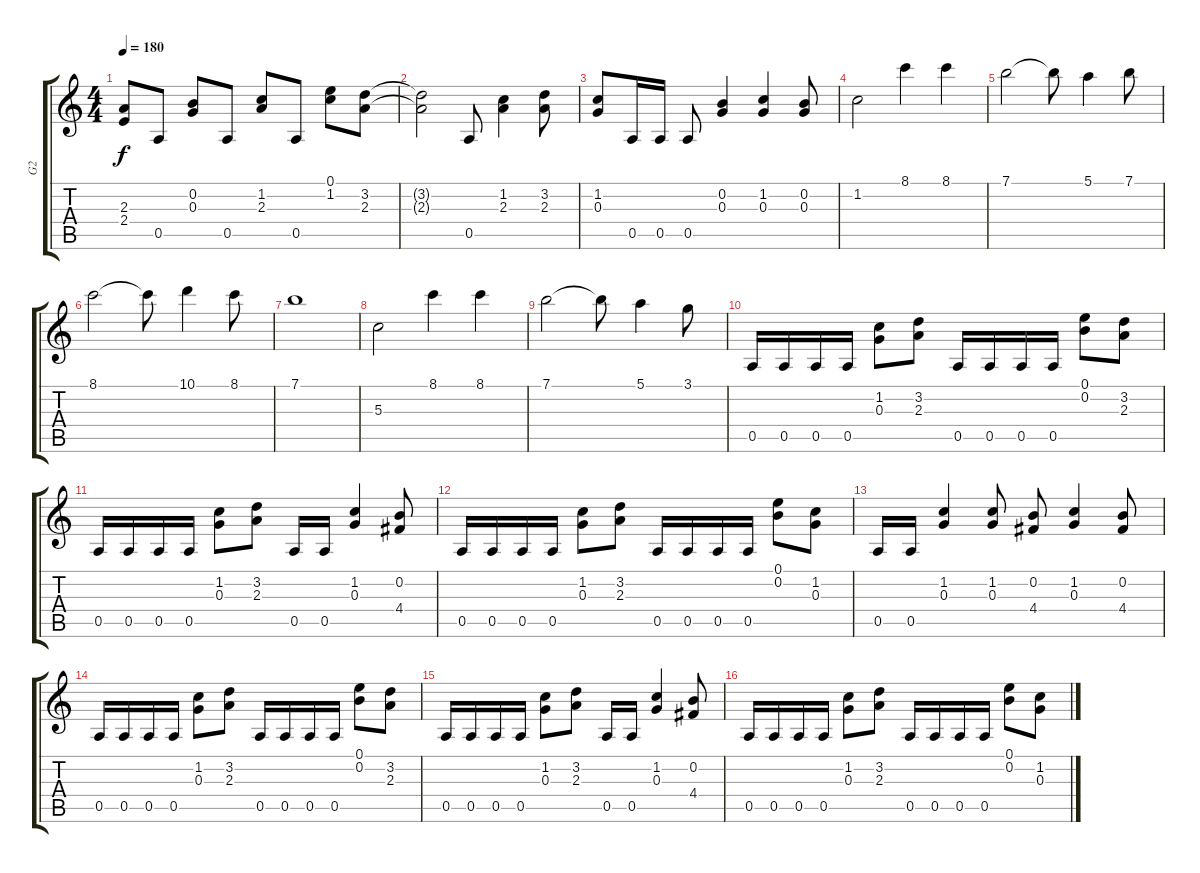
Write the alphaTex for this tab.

\track ("G2" "G2") {instrument distortionguitar}
\staff {score tabs}
\tuning (E4 B3 G3 D3 A2 E2) {hide}
\ts (4 4)
\tempo 180
\clef g2
\ks c
(2.3{t} 2.4{t}).8{dy f} 0.5.8 (0.2 0.3).8 0.5.8 (1.2 2.3).8 0.5.8 (0.1 1.2).8 (3.2 2.3).8 |
(3.2{t} 2.3{t}).2 0.5.8 (1.2 2.3).4 (3.2 2.3).8 |
(1.2 0.3).8 0.5.16 0.5.16 0.5.8 (0.2 0.3).4 (1.2 0.3).4 (0.2 0.3).8 |
1.2.2 8.1.4 8.1.4 |
7.1.2 7.1{t}.8 5.1.4 7.1.8 |
8.1.2 8.1{t}.8 10.1.4 8.1.8 |
7.1.1 |
5.3.2 8.1.4 8.1.4 |
7.1.2 7.1{t}.8 5.1.4 3.1.8 |
0.5.16 0.5.16 0.5.16 0.5.16 (1.2 0.3).8 (3.2 2.3).8 0.5.16 0.5.16 0.5.16 0.5.16 (0.1 0.2).8 (3.2 2.3).8 |
0.5.16 0.5.16 0.5.16 0.5.16 (1.2 0.3).8 (3.2 2.3).8 0.5.16 0.5.16 (1.2 0.3).4 (0.2 4.4).8 |
0.5.16 0.5.16 0.5.16 0.5.16 (1.2 0.3).8 (3.2 2.3).8 0.5.16 0.5.16 0.5.16 0.5.16 (0.1 0.2).8 (1.2 0.3).8 |
0.5.16 0.5.16 (1.2 0.3).4 (1.2 0.3).8 (0.2 4.4).8 (1.2 0.3).4 (0.2 4.4).8 |
0.5.16 0.5.16 0.5.16 0.5.16 (1.2 0.3).8 (3.2 2.3).8 0.5.16 0.5.16 0.5.16 0.5.16 (0.1 0.2).8 (3.2 2.3).8 |
0.5.16 0.5.16 0.5.16 0.5.16 (1.2 0.3).8 (3.2 2.3).8 0.5.16 0.5.16 (1.2 0.3).4 (0.2 4.4).8 |
0.5.16 0.5.16 0.5.16 0.5.16 (1.2 0.3).8 (3.2 2.3).8 0.5.16 0.5.16 0.5.16 0.5.16 (0.1 0.2).8 (1.2 0.3).8
